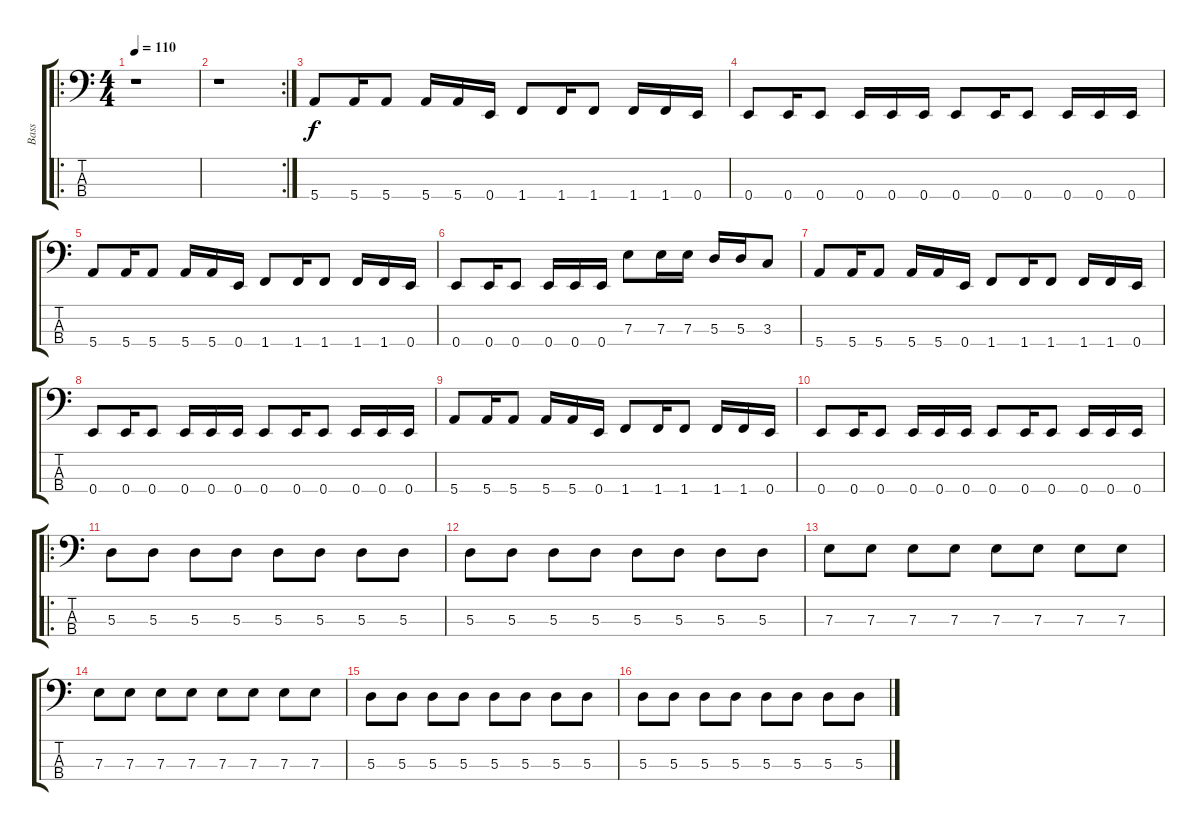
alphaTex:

\track ("Bass" "Bass") {instrument electricbassfinger}
\staff {score tabs}
\tuning (G2 D2 A1 E1) {hide}
\ro
\ts (4 4)
\tempo 110
\clef f4
\ks c
r.1{dy f instrument electricbassfinger} |
\rc 2
r.1 |
5.4.8 5.4.16 5.4.8 5.4.16 5.4.16 0.4.16 1.4.8 1.4.16 1.4.8 1.4.16 1.4.16 0.4.16 |
0.4.8 0.4.16 0.4.8 0.4.16 0.4.16 0.4.16 0.4.8 0.4.16 0.4.8 0.4.16 0.4.16 0.4.16 |
5.4.8 5.4.16 5.4.8 5.4.16 5.4.16 0.4.16 1.4.8 1.4.16 1.4.8 1.4.16 1.4.16 0.4.16 |
0.4.8 0.4.16 0.4.8 0.4.16 0.4.16 0.4.16 7.3.8 7.3.16 7.3.16 5.3.16 5.3.16 3.3.8 |
5.4.8 5.4.16 5.4.8 5.4.16 5.4.16 0.4.16 1.4.8 1.4.16 1.4.8 1.4.16 1.4.16 0.4.16 |
0.4.8 0.4.16 0.4.8 0.4.16 0.4.16 0.4.16 0.4.8 0.4.16 0.4.8 0.4.16 0.4.16 0.4.16 |
5.4.8 5.4.16 5.4.8 5.4.16 5.4.16 0.4.16 1.4.8 1.4.16 1.4.8 1.4.16 1.4.16 0.4.16 |
0.4.8 0.4.16 0.4.8 0.4.16 0.4.16 0.4.16 0.4.8 0.4.16 0.4.8 0.4.16 0.4.16 0.4.16 |
\ro
5.3.8 5.3.8 5.3.8 5.3.8 5.3.8 5.3.8 5.3.8 5.3.8 |
5.3.8 5.3.8 5.3.8 5.3.8 5.3.8 5.3.8 5.3.8 5.3.8 |
7.3.8 7.3.8 7.3.8 7.3.8 7.3.8 7.3.8 7.3.8 7.3.8 |
7.3.8 7.3.8 7.3.8 7.3.8 7.3.8 7.3.8 7.3.8 7.3.8 |
5.3.8 5.3.8 5.3.8 5.3.8 5.3.8 5.3.8 5.3.8 5.3.8 |
5.3.8 5.3.8 5.3.8 5.3.8 5.3.8 5.3.8 5.3.8 5.3.8
